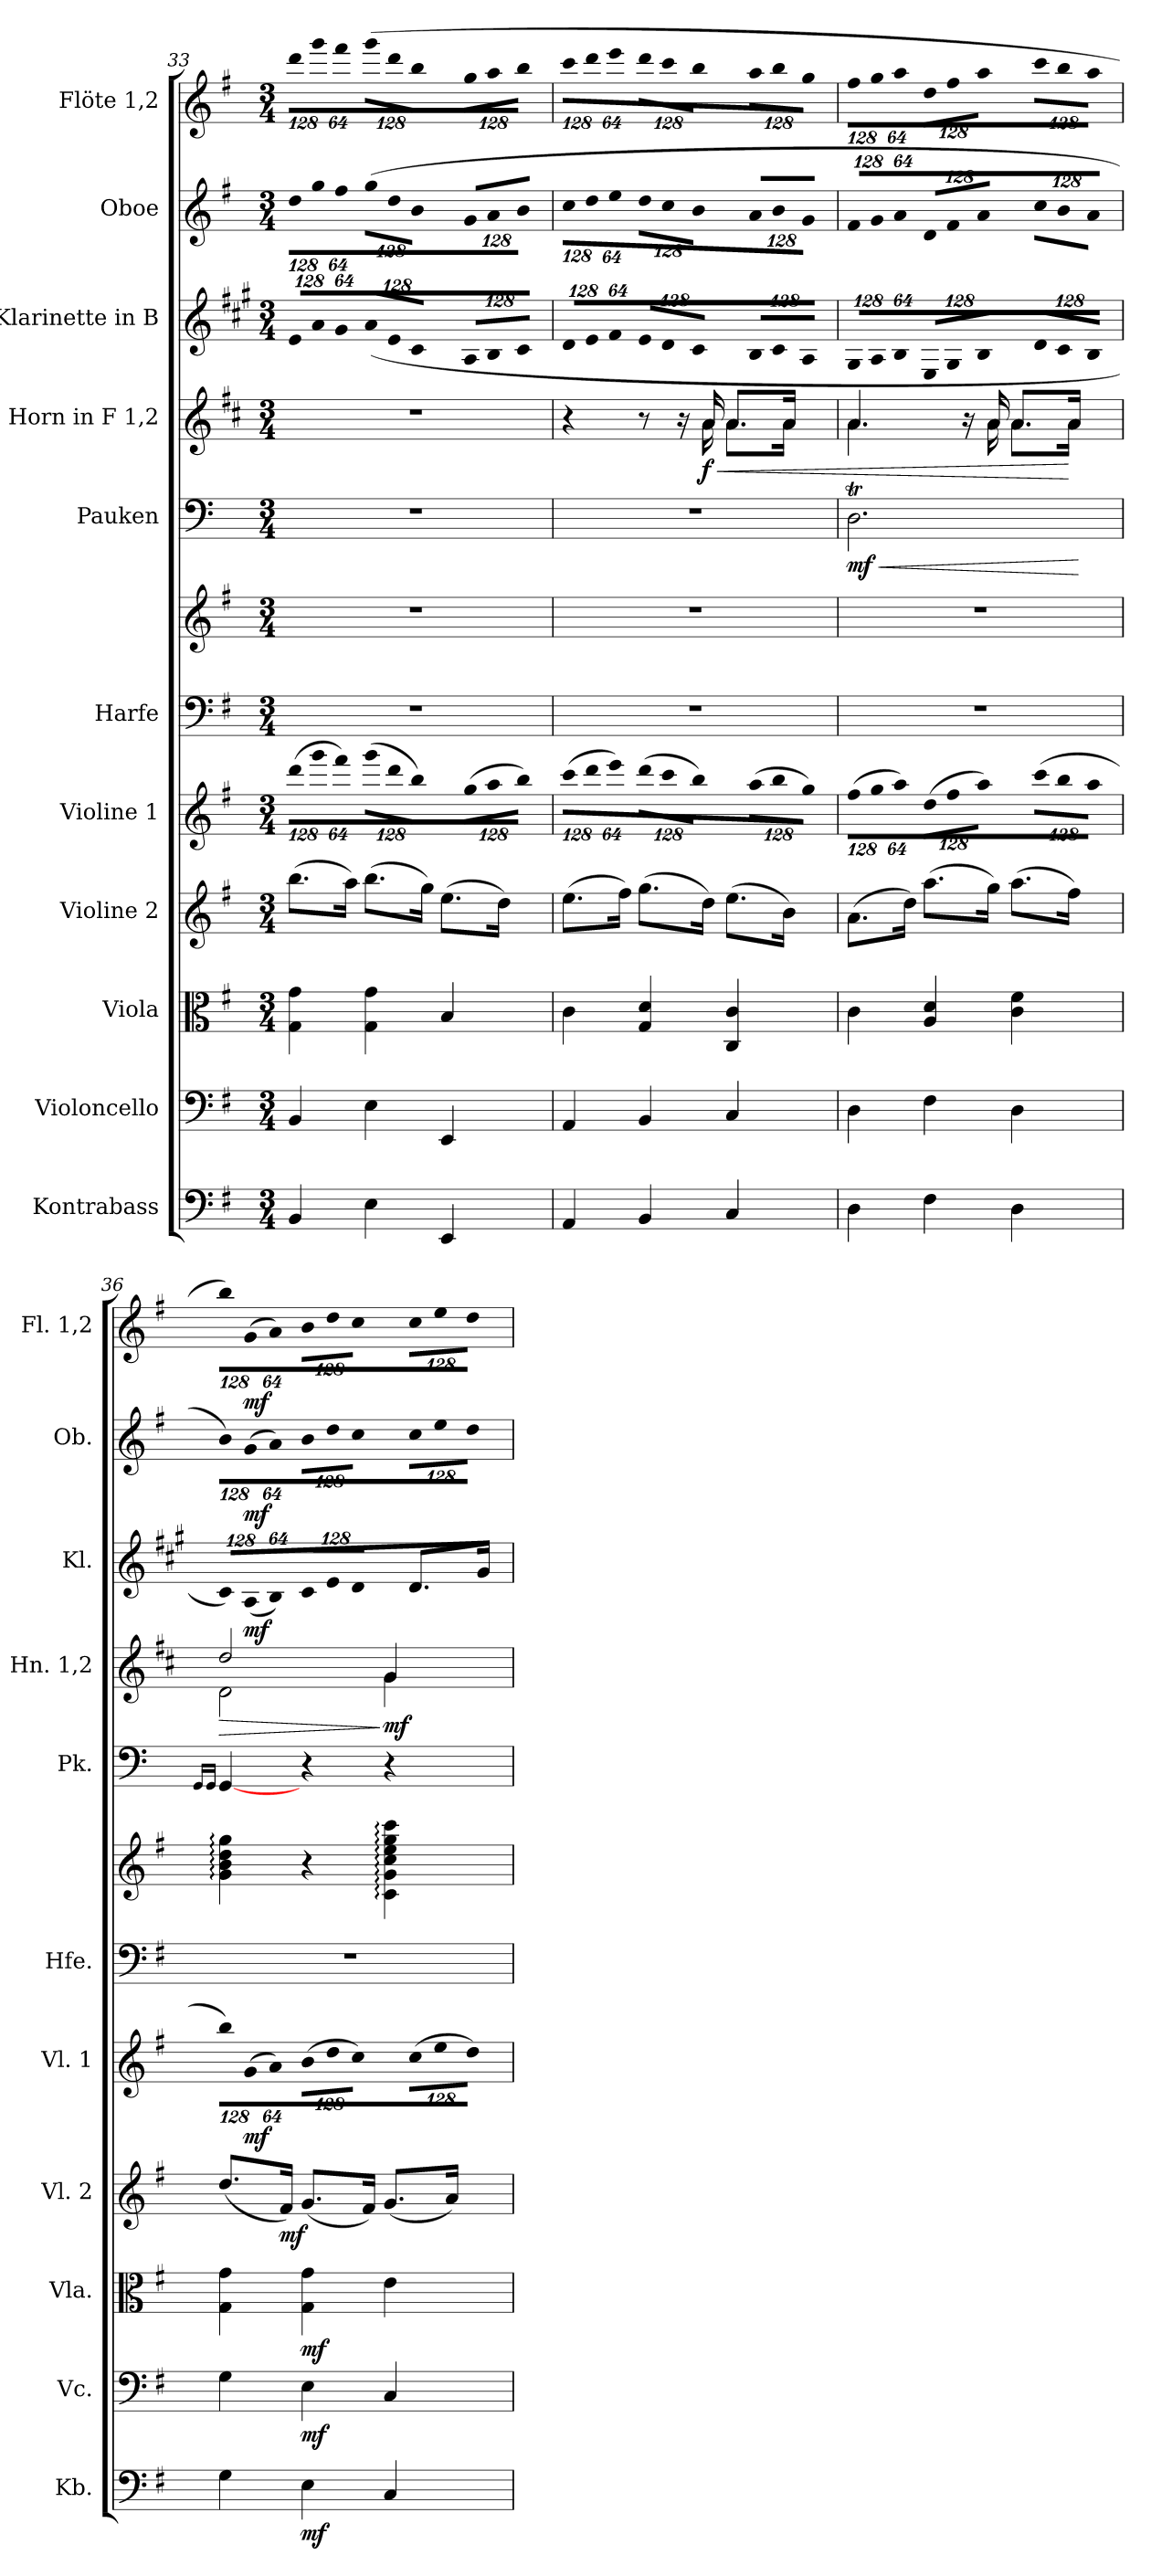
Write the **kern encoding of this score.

**kern	**dynam	**kern	**dynam	**kern	**dynam	**kern	**dynam	**kern	**dynam	**kern	**kern	**kern	**dynam	**kern	**dynam	**kern	**dynam	**kern	**dynam	**kern	**dynam
*part11	*part11	*part10	*part10	*part9	*part9	*part8	*part8	*part7	*part7	*part6	*part6	*part5	*part5	*part4	*part4	*part3	*part3	*part2	*part2	*part1	*part1
*staff12	*staff12	*staff11	*staff11	*staff10	*staff10	*staff9	*staff9	*staff8	*staff8	*staff7	*staff6	*staff5	*staff5	*staff4	*staff4	*staff3	*staff3	*staff2	*staff2	*staff1	*staff1
*I"Kontrabass	*	*I"Violoncello	*	*I"Viola	*	*I"Violine 2	*	*I"Violine 1	*	*I"Harfe	*	*I"Pauken	*	*I"Horn in F 1,2	*	*I"Klarinette in B	*	*I"Oboe	*	*I"Flöte 1,2	*
*I'Kb.	*	*I'Vc.	*	*I'Vla.	*	*I'Vl. 2	*	*I'Vl. 1	*	*I'Hfe.	*	*I'Pk.	*	*I'Hn. 1,2	*	*I'Kl.	*	*I'Ob.	*	*I'Fl. 1,2	*
*clefF4	*	*clefF4	*	*clefC3	*	*clefG2	*	*clefG2	*	*clefF4	*clefG2	*clefF4	*	*clefG2	*	*clefG2	*	*clefG2	*	*clefG2	*
*ITrd7c12	*	*	*	*	*	*	*	*	*	*	*	*	*	*ITrd4c7	*	*ITrd1c2	*	*	*	*	*
*k[f#]	*	*k[f#]	*	*k[f#]	*	*k[f#]	*	*k[f#]	*	*k[f#]	*k[f#]	*k[]	*	*k[f#]	*	*k[f#]	*	*k[f#]	*	*k[f#]	*
*G:	*	*G:	*	*G:	*	*G:	*	*G:	*	*G:	*G:	*C:	*	*G:	*	*G:	*	*G:	*	*G:	*
*M3/4	*	*M3/4	*	*M3/4	*	*M3/4	*	*M3/4	*	*M3/4	*M3/4	*M3/4	*	*M3/4	*	*M3/4	*	*M3/4	*	*M3/4	*
*	*	*	*	*	*	*	*	*Xbrackettup	*	*	*	*	*	*	*	*	*	*	*	*	*
=33	=33	=33	=33	=33	=33	=33	=33	=33	=33	=33	=33	=33	=33	=33	=33	=33	=33	=33	=33	=33	=33
!	!	!	!	!	!	!	!	!LO:N:vis=8	!	!LO:N:vis=1	!LO:N:vis=1	!LO:N:vis=1	!	!LO:N:vis=1	!	!	!	!	!	!	!
*	*	*	*	*	*	*	*	*	*	*	*	*	*	*	*	*Xbrackettup	*	*	*	*	*
!	!	!	!	!	!	!	!	!	!	!	!	!	!	!	!	!LO:N:vis=8	!	!	!	!	!
*	*	*	*	*	*	*	*	*	*	*	*	*	*	*	*	*	*	*Xbrackettup	*	*	*
!	!	!	!	!	!	!	!	!	!	!	!	!	!	!	!	!	!	!LO:N:vis=8	!	!	!
*	*	*	*	*	*	*	*	*	*	*	*	*	*	*	*	*	*	*	*	*Xbrackettup	*
!	!	!	!	!	!	!	!	!	!	!	!	!	!	!	!	!	!	!	!	!LO:N:vis=8	!
4BBBi/	.	4BBi/	.	4Gi\ 4gi	.	(8.bbi\L	.	(1024%85dddi\L	.	2.r	2.r	2.r	.	2.r	.	1024%85di/L	.	1024%85ddi\L	.	1024%85dddi\L	.
!	!	!	!	!	!	!	!	!LO:N:vis=8	!	!	!	!	!	!	!	!LO:N:vis=8	!	!LO:N:vis=8	!	!LO:N:vis=8	!
.	.	.	.	.	.	.	.	1024%85gggi\	.	.	.	.	.	.	.	1024%85gi/	.	1024%85ggi\	.	1024%85gggi\	.
!	!	!	!	!	!	!	!	!LO:N:vis=8	!	!	!	!	!	!	!	!LO:N:vis=8	!	!LO:N:vis=8	!	!LO:N:vis=8	!
.	.	.	.	.	.	.	.	512%43fff#i\J)	.	.	.	.	.	.	.	512%43f#i/J	.	512%43ff#i\J	.	512%43fff#i\J	.
.	.	.	.	.	.	16aai\Jk)	.	.	.	.	.	.	.	.	.	.	.	.	.	.	.
!	!	!	!	!	!	!	!	!LO:N:vis=8	!	!	!	!	!	!	!	!LO:N:vis=8	!	!LO:N:vis=8	!	!LO:N:vis=8	!
4EEi\	.	4Ei\	.	4Gi\ 4gi	.	(8.bbi\L	.	(1024%85gggi\L	.	.	.	.	.	.	.	(1024%85gi/L	.	(1024%85ggi\L	.	(1024%85gggi\L	.
!	!	!	!	!	!	!	!	!LO:N:vis=8	!	!	!	!	!	!	!	!LO:N:vis=8	!	!LO:N:vis=8	!	!LO:N:vis=8	!
.	.	.	.	.	.	.	.	1024%85dddi\	.	.	.	.	.	.	.	1024%85di/	.	1024%85ddi\	.	1024%85dddi\	.
!	!	!	!	!	!	!	!	!LO:N:vis=8	!	!	!	!	!	!	!	!LO:N:vis=8	!	!LO:N:vis=8	!	!LO:N:vis=8	!
.	.	.	.	.	.	.	.	512%43bbi\J)	.	.	.	.	.	.	.	512%43Bi/J	.	512%43bi\J	.	512%43bbi\J	.
.	.	.	.	.	.	16ggi\Jk)	.	.	.	.	.	.	.	.	.	.	.	.	.	.	.
!	!	!	!	!	!	!	!	!LO:N:vis=8	!	!	!	!	!	!	!	!LO:N:vis=8	!	!LO:N:vis=8	!	!LO:N:vis=8	!
4EEEi/	.	4EEi/	.	4Bi/	.	(8.eei\L	.	(1024%85ggi\L	.	.	.	.	.	.	.	1024%85Gi/L	.	1024%85gi/L	.	1024%85ggi\L	.
!	!	!	!	!	!	!	!	!LO:N:vis=8	!	!	!	!	!	!	!	!LO:N:vis=8	!	!LO:N:vis=8	!	!LO:N:vis=8	!
.	.	.	.	.	.	.	.	1024%85aai\	.	.	.	.	.	.	.	1024%85Ai/	.	1024%85ai/	.	1024%85aai\	.
!	!	!	!	!	!	!	!	!LO:N:vis=8	!	!	!	!	!	!	!	!LO:N:vis=8	!	!LO:N:vis=8	!	!LO:N:vis=8	!
.	.	.	.	.	.	.	.	512%43bbi\J)	.	.	.	.	.	.	.	512%43Bi/J	.	512%43bi/J	.	512%43bbi\J	.
.	.	.	.	.	.	16ddi\Jk)	.	.	.	.	.	.	.	.	.	.	.	.	.	.	.
=34	=34	=34	=34	=34	=34	=34	=34	=34	=34	=34	=34	=34	=34	=34	=34	=34	=34	=34	=34	=34	=34
!	!	!	!	!	!	!	!	!LO:N:vis=8	!	!LO:N:vis=1	!LO:N:vis=1	!LO:N:vis=1	!	!	!	!LO:N:vis=8	!	!LO:N:vis=8	!	!LO:N:vis=8	!
*	*	*	*	*	*	*	*	*	*	*	*	*	*	*^	*	*	*	*	*	*	*
4AAAi/	.	4AAi/	.	4ci\	.	(8.eei\L	.	(1024%85ccci\L	.	2.r	2.r	2.r	.	4r	4ryy	.	1024%85ci/L	.	1024%85cci\L	.	1024%85ccci\L	.
!	!	!	!	!	!	!	!	!LO:N:vis=8	!	!	!	!	!	!	!	!	!LO:N:vis=8	!	!LO:N:vis=8	!	!LO:N:vis=8	!
.	.	.	.	.	.	.	.	1024%85dddi\	.	.	.	.	.	.	.	.	1024%85di/	.	1024%85ddi\	.	1024%85dddi\	.
!	!	!	!	!	!	!	!	!LO:N:vis=8	!	!	!	!	!	!	!	!	!LO:N:vis=8	!	!LO:N:vis=8	!	!LO:N:vis=8	!
.	.	.	.	.	.	.	.	512%43eeei\J)	.	.	.	.	.	.	.	.	512%43ei/J	.	512%43eei\J	.	512%43eeei\J	.
.	.	.	.	.	.	16ff#i\Jk)	.	.	.	.	.	.	.	.	.	.	.	.	.	.	.	.
!	!	!	!	!	!	!	!	!LO:N:vis=8	!	!	!	!	!	!	!	!	!LO:N:vis=8	!	!LO:N:vis=8	!	!LO:N:vis=8	!
4BBBi/	.	4BBi/	.	4Gi/ 4di	.	(8.ggi\L	.	(1024%85dddi\L	.	.	.	.	.	8r	8ryy	.	1024%85di/L	.	1024%85ddi\L	.	1024%85dddi\L	.
!	!	!	!	!	!	!	!	!LO:N:vis=8	!	!	!	!	!	!	!	!	!LO:N:vis=8	!	!LO:N:vis=8	!	!LO:N:vis=8	!
.	.	.	.	.	.	.	.	1024%85ccci\	.	.	.	.	.	.	.	.	1024%85ci/	.	1024%85cci\	.	1024%85ccci\	.
.	.	.	.	.	.	.	.	.	.	.	.	.	.	16r	16ryy	.	.	.	.	.	.	.
!	!	!	!	!	!	!	!	!LO:N:vis=8	!	!	!	!	!	!	!	!	!LO:N:vis=8	!	!LO:N:vis=8	!	!LO:N:vis=8	!
.	.	.	.	.	.	.	.	512%43bbi\J)	.	.	.	.	.	.	.	.	512%43Bi/J	.	512%43bi\J	.	512%43bbi\J	.
!	!	!	!	!	!	!	!	!	!	!	!	!	!	!	!	!LO:HP:b	!	!	!	!	!	!
.	.	.	.	.	.	16ddi\Jk)	.	.	.	.	.	.	.	16di/	16di\	< f	.	.	.	.	.	.
!	!	!	!	!	!	!	!	!LO:N:vis=8	!	!	!	!	!	!	!	!	!LO:N:vis=8	!	!LO:N:vis=8	!	!LO:N:vis=8	!
4CCi/	.	4Ci/	.	4Ci/ 4ci	.	(8.eei\L	.	(1024%85aai\L	.	.	.	.	.	8.di/L	8.di\L	.	1024%85Ai/L	.	1024%85ai/L	.	1024%85aai\L	.
!	!	!	!	!	!	!	!	!LO:N:vis=8	!	!	!	!	!	!	!	!	!LO:N:vis=8	!	!LO:N:vis=8	!	!LO:N:vis=8	!
.	.	.	.	.	.	.	.	1024%85bbi\	.	.	.	.	.	.	.	.	1024%85Bi/	.	1024%85bi/	.	1024%85bbi\	.
!	!	!	!	!	!	!	!	!LO:N:vis=8	!	!	!	!	!	!	!	!	!LO:N:vis=8	!	!LO:N:vis=8	!	!LO:N:vis=8	!
.	.	.	.	.	.	.	.	512%43ggi\J)	.	.	.	.	.	.	.	.	512%43Gi/J	.	512%43gi/J	.	512%43ggi\J	.
.	.	.	.	.	.	16bi\Jk)	.	.	.	.	.	.	.	16di/Jk	16di\Jk	.	.	.	.	.	.	.
=35	=35	=35	=35	=35	=35	=35	=35	=35	=35	=35	=35	=35	=35	=35	=35	=35	=35	=35	=35	=35	=35	=35
!	!	!	!	!	!	!	!	!LO:N:vis=8	!	!LO:N:vis=1	!LO:N:vis=1	!	!LO:HP:b	!	!	!	!LO:N:vis=8	!	!LO:N:vis=8	!	!LO:N:vis=8	!
4DDi\	.	4Di\	.	4ci\	.	(8.ai\L	.	(1024%85ff#i\L	.	2.r	2.r	2.DTi\	< mf	4.di/	4.di\	.	1024%85F#i/L	.	1024%85f#i/L	.	1024%85ff#i\L	.
!	!	!	!	!	!	!	!	!LO:N:vis=8	!	!	!	!	!	!	!	!	!LO:N:vis=8	!	!LO:N:vis=8	!	!LO:N:vis=8	!
.	.	.	.	.	.	.	.	1024%85ggi\	.	.	.	.	.	.	.	.	1024%85Gi/	.	1024%85gi/	.	1024%85ggi\	.
!	!	!	!	!	!	!	!	!LO:N:vis=8	!	!	!	!	!	!	!	!	!LO:N:vis=8	!	!LO:N:vis=8	!	!LO:N:vis=8	!
.	.	.	.	.	.	.	.	512%43aai\J)	.	.	.	.	.	.	.	.	512%43Ai/J	.	512%43ai/J	.	512%43aai\J	.
.	.	.	.	.	.	16ddi\Jk)	.	.	.	.	.	.	.	.	.	.	.	.	.	.	.	.
!	!	!	!	!	!	!	!	!LO:N:vis=8	!	!	!	!	!	!	!	!	!LO:N:vis=8	!	!LO:N:vis=8	!	!LO:N:vis=8	!
4FF#i\	.	4F#i\	.	4Ai/ 4di	.	(8.aai\L	.	(1024%85ddi\L	.	.	.	.	.	.	.	.	1024%85Di/L	.	1024%85di/L	.	1024%85ddi\L	.
!	!	!	!	!	!	!	!	!LO:N:vis=8	!	!	!	!	!	!	!	!	!LO:N:vis=8	!	!LO:N:vis=8	!	!LO:N:vis=8	!
.	.	.	.	.	.	.	.	1024%85ff#i\	.	.	.	.	.	.	.	.	1024%85F#i/	.	1024%85f#i/	.	1024%85ff#i\	.
.	.	.	.	.	.	.	.	.	.	.	.	.	.	16r	16ryy	.	.	.	.	.	.	.
!	!	!	!	!	!	!	!	!LO:N:vis=8	!	!	!	!	!	!	!	!	!LO:N:vis=8	!	!LO:N:vis=8	!	!LO:N:vis=8	!
.	.	.	.	.	.	.	.	512%43aai\J)	.	.	.	.	.	.	.	.	512%43Ai/J	.	512%43ai/J	.	512%43aai\J	.
.	.	.	.	.	.	16ggi\Jk)	.	.	.	.	.	.	.	16di/	16di\	.	.	.	.	.	.	.
!	!	!	!	!	!	!	!	!LO:N:vis=8	!	!	!	!	!	!	!	!	!LO:N:vis=8	!	!LO:N:vis=8	!	!LO:N:vis=8	!
4DDi\	.	4Di\	.	4ci\ 4f#i	.	(8.aai\L	.	(1024%85ccci\L	.	.	.	.	.	8.di/L	8.di\L	.	1024%85ci/L	.	1024%85cci\L	.	1024%85ccci\L	.
!	!	!	!	!	!	!	!	!LO:N:vis=8	!	!	!	!	!	!	!	!	!LO:N:vis=8	!	!LO:N:vis=8	!	!LO:N:vis=8	!
.	.	.	.	.	.	.	.	1024%85bbi\	.	.	.	.	.	.	.	.	1024%85Bi/	.	1024%85bi\	.	1024%85bbi\	.
!	!	!	!	!	!	!	!	!LO:N:vis=8	!	!	!	!	!	!	!	!	!LO:N:vis=8	!	!LO:N:vis=8	!	!LO:N:vis=8	!
.	.	.	.	.	.	.	.	512%43aai\J	.	.	.	.	.	.	.	.	512%43Ai/J	.	512%43ai\J	.	512%43aai\J	.
.	.	.	.	.	.	16ff#i\Jk)	.	.	.	.	.	.	.	16di/Jk	16di\Jk	[	.	.	.	.	.	.
*	*	*	*	*	*	*	*	*	*	*	*	*	*	*v	*v	*	*	*	*	*	*	*
.	.	.	.	.	.	.	.	.	.	.	.	.	[	.	.	.	.	.	.	.	.
=36	=36	=36	=36	=36	=36	=36	=36	=36	=36	=36	=36	=36	=36	=36	=36	=36	=36	=36	=36	=36	=36
.	.	.	.	.	.	.	.	.	.	.	.	16qGGi/LL	.	.	.	.	.	.	.	.	.
.	.	.	.	.	.	.	.	.	.	.	.	16qGGi/JJ	.	.	.	.	.	.	.	.	.
!	!	!	!	!	!	!	!	!LO:N:vis=8	!	!LO:N:vis=1	!	!	!	!	!LO:HP:b	!LO:N:vis=8	!	!LO:N:vis=8	!	!LO:N:vis=8	!
*	*	*	*	*	*	*	*	*	*	*	*	*	*	*^	*	*	*	*	*	*	*
4GGi\	.	4Gi\	.	4Gi\ 4gi	.	(8.ddi/L	.	1024%85bbi\L)	.	2.r	4gi\: 4bi: 4ddi: 4ggi:	[4GGi/	.	2gi/	2Gi\	>	1024%85Bi/L)	.	1024%85bi/L)	.	1024%85bbi\L)	.
!	!	!	!	!	!	!	!	!LO:N:vis=8	!	!	!	!	!	!	!	!	!LO:N:vis=8	!	!LO:N:vis=8	!	!LO:N:vis=8	!
.	.	.	.	.	.	.	.	(1024%85gi\	mf	.	.	.	.	.	.	.	(1024%85Gi/	mf	(1024%85gi/	mf	(1024%85gi\	mf
!	!	!	!	!	!	!	!	!LO:N:vis=8	!	!	!	!	!	!	!	!	!LO:N:vis=8	!	!LO:N:vis=8	!	!LO:N:vis=8	!
.	.	.	.	.	.	.	.	512%43ai\J)	.	.	.	.	.	.	.	.	512%43Ai/J)	.	512%43ai/J)	.	512%43ai\J)	.
.	.	.	.	.	.	16f#i/Jk)	mf	.	.	.	.	.	.	.	.	.	.	.	.	.	.	.
!	!	!	!	!	!	!	!	!LO:N:vis=8	!	!	!	!	!	!	!	!	!LO:N:vis=8	!	!LO:N:vis=8	!	!LO:N:vis=8	!
4EEi\	mf	4Ei\	mf	4Gi\ 4gi	mf	(8.gi/L	.	(1024%85bi\L	.	.	4r	4r	.	.	.	.	1024%85Bi/L	.	1024%85bi\L	.	1024%85bi\L	.
!	!	!	!	!	!	!	!	!LO:N:vis=8	!	!	!	!	!	!	!	!	!LO:N:vis=8	!	!LO:N:vis=8	!	!LO:N:vis=8	!
.	.	.	.	.	.	.	.	1024%85ddi\	.	.	.	.	.	.	.	.	1024%85di/	.	1024%85ddi\	.	1024%85ddi\	.
!	!	!	!	!	!	!	!	!LO:N:vis=8	!	!	!	!	!	!	!	!	!LO:N:vis=8	!	!LO:N:vis=8	!	!LO:N:vis=8	!
.	.	.	.	.	.	.	.	512%43cci\J)	.	.	.	.	.	.	.	.	512%43ci/J	.	512%43cci\J	.	512%43cci\J	.
.	.	.	.	.	.	16f#i/Jk)	.	.	.	.	.	.	.	.	.	.	.	.	.	.	.	.
!	!	!	!	!	!	!	!	!LO:N:vis=8	!	!	!	!	!	!	!	!	!	!	!LO:N:vis=8	!	!LO:N:vis=8	!
4CCi/	.	4Ci/	.	4ei\	.	(8.gi/L	.	(1024%85cci\L	.	.	4ci\: 4gi: 4cci: 4eei: 4ggi: 4ccci:	4r	.	4ci/	4ci\	] mf	8.ci/L	.	1024%85cci\L	.	1024%85cci\L	.
!	!	!	!	!	!	!	!	!LO:N:vis=8	!	!	!	!	!	!	!	!	!	!	!LO:N:vis=8	!	!LO:N:vis=8	!
.	.	.	.	.	.	.	.	1024%85eei\	.	.	.	.	.	.	.	.	.	.	1024%85eei\	.	1024%85eei\	.
!	!	!	!	!	!	!	!	!LO:N:vis=8	!	!	!	!	!	!	!	!	!	!	!LO:N:vis=8	!	!LO:N:vis=8	!
.	.	.	.	.	.	.	.	512%43ddi\J)	.	.	.	.	.	.	.	.	.	.	512%43ddi\J	.	512%43ddi\J	.
.	.	.	.	.	.	16ai/Jk)	.	.	.	.	.	.	.	.	.	.	16f#i/Jk	.	.	.	.	.
*	*	*	*	*	*	*	*	*	*	*	*	*	*	*v	*v	*	*	*	*	*	*	*
=	=	=	=	=	=	=	=	=	=	=	=	=	=	=	=	=	=	=	=	=	=
*-	*-	*-	*-	*-	*-	*-	*-	*-	*-	*-	*-	*-	*-	*-	*-	*-	*-	*-	*-	*-	*-
